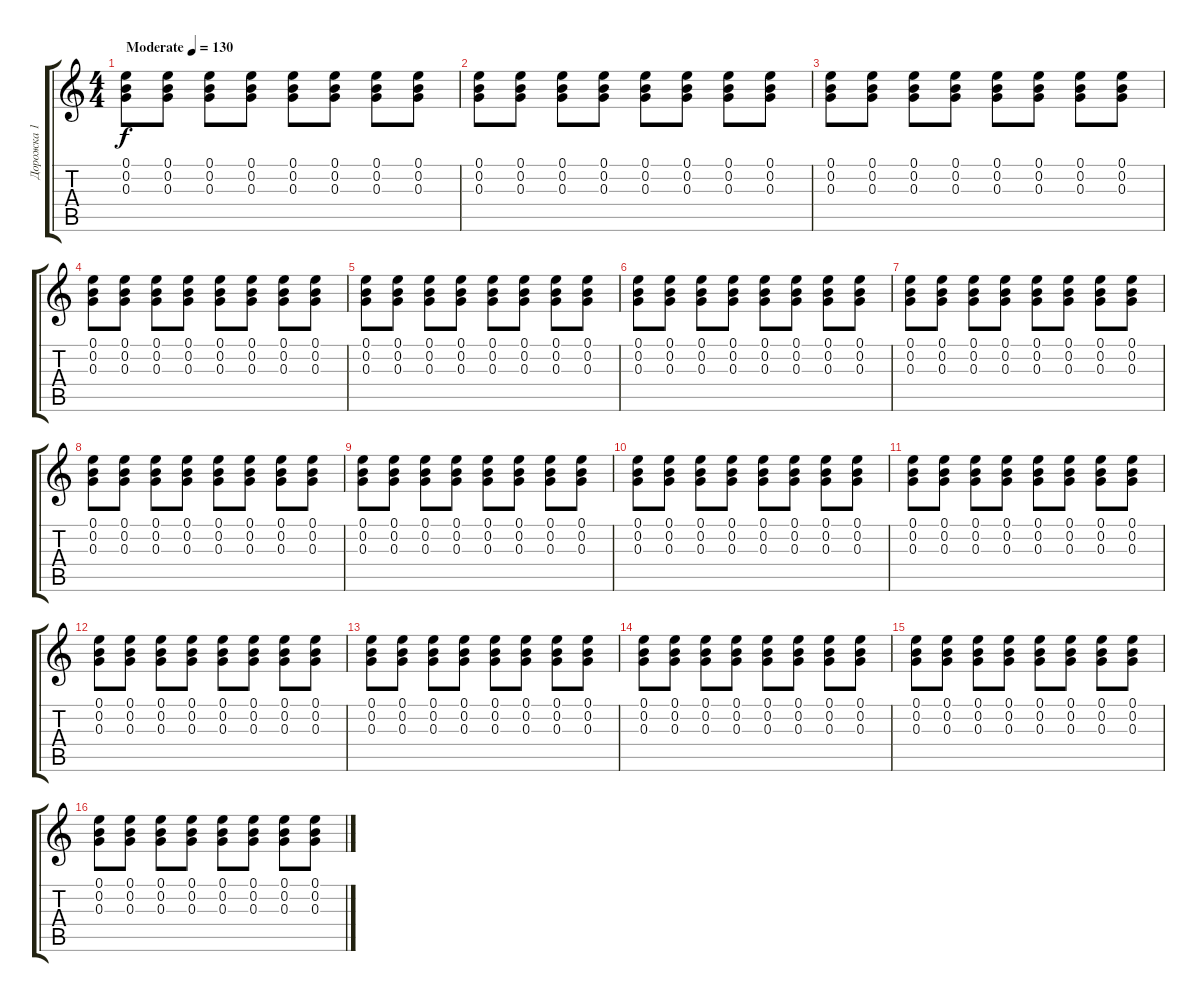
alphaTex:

\track ("Дорожка 1" "Дорожка 1") {instrument acousticguitarsteel}
\staff {score tabs}
\tuning (E4 B3 G3 D3 A2 E2) {hide}
\ts (4 4)
\tempo (130 "Moderate")
\clef g2
\ks c
(0.1 0.2 0.3).8{dy f instrument acousticguitarsteel} (0.1 0.2 0.3).8 (0.1 0.2 0.3).8 (0.1 0.2 0.3).8 (0.1 0.2 0.3).8 (0.1 0.2 0.3).8 (0.1 0.2 0.3).8 (0.1 0.2 0.3).8 |
(0.1 0.2 0.3).8 (0.1 0.2 0.3).8 (0.1 0.2 0.3).8 (0.1 0.2 0.3).8 (0.1 0.2 0.3).8 (0.1 0.2 0.3).8 (0.1 0.2 0.3).8 (0.1 0.2 0.3).8 |
(0.1 0.2 0.3).8 (0.1 0.2 0.3).8 (0.1 0.2 0.3).8 (0.1 0.2 0.3).8 (0.1 0.2 0.3).8 (0.1 0.2 0.3).8 (0.1 0.2 0.3).8 (0.1 0.2 0.3).8 |
(0.1 0.2 0.3).8 (0.1 0.2 0.3).8 (0.1 0.2 0.3).8 (0.1 0.2 0.3).8 (0.1 0.2 0.3).8 (0.1 0.2 0.3).8 (0.1 0.2 0.3).8 (0.1 0.2 0.3).8 |
(0.1 0.2 0.3).8 (0.1 0.2 0.3).8 (0.1 0.2 0.3).8 (0.1 0.2 0.3).8 (0.1 0.2 0.3).8 (0.1 0.2 0.3).8 (0.1 0.2 0.3).8 (0.1 0.2 0.3).8 |
(0.1 0.2 0.3).8 (0.1 0.2 0.3).8 (0.1 0.2 0.3).8 (0.1 0.2 0.3).8 (0.1 0.2 0.3).8 (0.1 0.2 0.3).8 (0.1 0.2 0.3).8 (0.1 0.2 0.3).8 |
(0.1 0.2 0.3).8 (0.1 0.2 0.3).8 (0.1 0.2 0.3).8 (0.1 0.2 0.3).8 (0.1 0.2 0.3).8 (0.1 0.2 0.3).8 (0.1 0.2 0.3).8 (0.1 0.2 0.3).8 |
(0.1 0.2 0.3).8 (0.1 0.2 0.3).8 (0.1 0.2 0.3).8 (0.1 0.2 0.3).8 (0.1 0.2 0.3).8 (0.1 0.2 0.3).8 (0.1 0.2 0.3).8 (0.1 0.2 0.3).8 |
(0.1 0.2 0.3).8 (0.1 0.2 0.3).8 (0.1 0.2 0.3).8 (0.1 0.2 0.3).8 (0.1 0.2 0.3).8 (0.1 0.2 0.3).8 (0.1 0.2 0.3).8 (0.1 0.2 0.3).8 |
(0.1 0.2 0.3).8 (0.1 0.2 0.3).8 (0.1 0.2 0.3).8 (0.1 0.2 0.3).8 (0.1 0.2 0.3).8 (0.1 0.2 0.3).8 (0.1 0.2 0.3).8 (0.1 0.2 0.3).8 |
(0.1 0.2 0.3).8 (0.1 0.2 0.3).8 (0.1 0.2 0.3).8 (0.1 0.2 0.3).8 (0.1 0.2 0.3).8 (0.1 0.2 0.3).8 (0.1 0.2 0.3).8 (0.1 0.2 0.3).8 |
(0.1 0.2 0.3).8 (0.1 0.2 0.3).8 (0.1 0.2 0.3).8 (0.1 0.2 0.3).8 (0.1 0.2 0.3).8 (0.1 0.2 0.3).8 (0.1 0.2 0.3).8 (0.1 0.2 0.3).8 |
(0.1 0.2 0.3).8 (0.1 0.2 0.3).8 (0.1 0.2 0.3).8 (0.1 0.2 0.3).8 (0.1 0.2 0.3).8 (0.1 0.2 0.3).8 (0.1 0.2 0.3).8 (0.1 0.2 0.3).8 |
(0.1 0.2 0.3).8 (0.1 0.2 0.3).8 (0.1 0.2 0.3).8 (0.1 0.2 0.3).8 (0.1 0.2 0.3).8 (0.1 0.2 0.3).8 (0.1 0.2 0.3).8 (0.1 0.2 0.3).8 |
(0.1 0.2 0.3).8 (0.1 0.2 0.3).8 (0.1 0.2 0.3).8 (0.1 0.2 0.3).8 (0.1 0.2 0.3).8 (0.1 0.2 0.3).8 (0.1 0.2 0.3).8 (0.1 0.2 0.3).8 |
(0.1 0.2 0.3).8 (0.1 0.2 0.3).8 (0.1 0.2 0.3).8 (0.1 0.2 0.3).8 (0.1 0.2 0.3).8 (0.1 0.2 0.3).8 (0.1 0.2 0.3).8 (0.1 0.2 0.3).8
